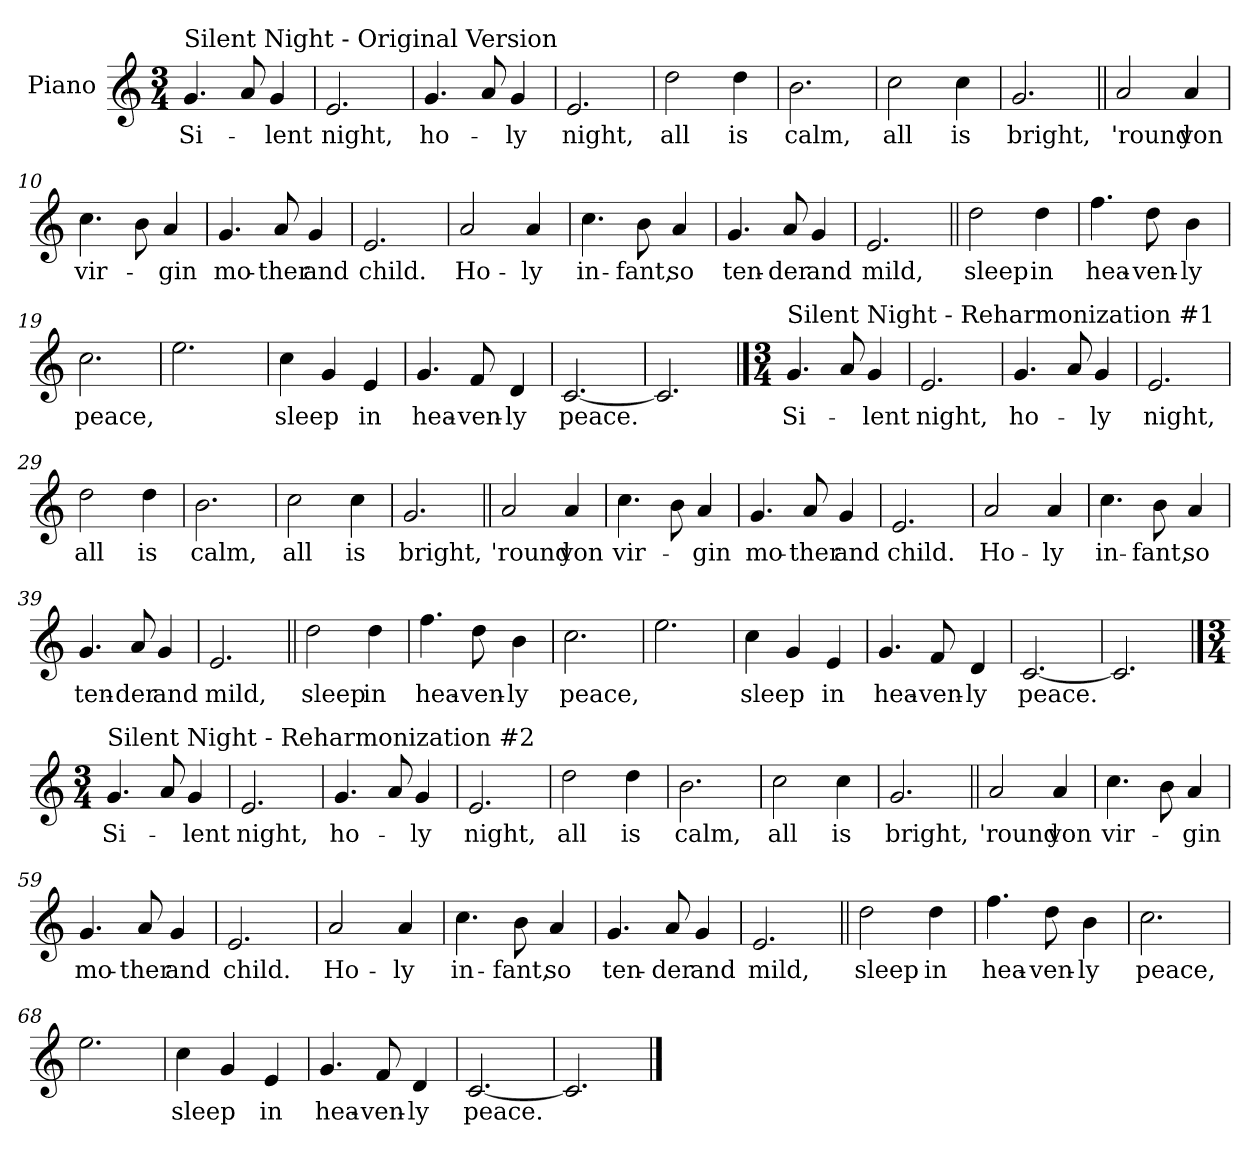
**kern	**text
*part1	*part1
*staff1	*staff1
*I"Piano	*
*I'Pno.	*
*clefG2	*
*k[]	*
*M3/4	*
=1	=1
!LO:TX:a:t=Silent Night - Original Version	!
!	!LO:LY:b
4.g/	Si-
8a/	.
!	!LO:LY:b
4g/	-lent
=2	=2
!	!LO:LY:b
2.e/	night,
=3	=3
!	!LO:LY:b
4.g/	ho-
8a/	.
!	!LO:LY:b
4g/	-ly
=4	=4
!	!LO:LY:b
2.e/	night,
=5	=5
!	!LO:LY:b
2dd\	all
!	!LO:LY:b
4dd\	is
=6	=6
!	!LO:LY:b
2.b\	calm,
=7	=7
!	!LO:LY:b
2cc\	all
!	!LO:LY:b
4cc\	is
=8	=8
!	!LO:LY:b
2.g/	bright,
!!LO:LB:g=z
=9||	=9||
!	!LO:LY:b
2a/	'round
!	!LO:LY:b
4a/	yon
=10	=10
!	!LO:LY:b
4.cc\	vir-
8b\	.
!	!LO:LY:b
4a/	-gin
=11	=11
!	!LO:LY:b
4.g/	mo-
!	!LO:LY:b
8a/	ther
!	!LO:LY:b
4g/	and
=12	=12
!	!LO:LY:b
2.e/	child.
=13	=13
!	!LO:LY:b
2a/	Ho-
!	!LO:LY:b
4a/	-ly
=14	=14
!	!LO:LY:b
4.cc\	in-
!	!LO:LY:b
8b\	-fant,
!	!LO:LY:b
4a/	so
=15	=15
!	!LO:LY:b
4.g/	ten-
!	!LO:LY:b
8a/	-der
!	!LO:LY:b
4g/	and
=16	=16
!	!LO:LY:b
2.e/	mild,
!!LO:LB:g=z
=17||	=17||
!	!LO:LY:b
2dd\	sleep
!	!LO:LY:b
4dd\	in
=18	=18
!	!LO:LY:b
4.ff\	hea-
!	!LO:LY:b
8dd\	-ven-
!	!LO:LY:b
4b\	-ly
=19	=19
!	!LO:LY:b
2.cc\	peace,
=20	=20
2.ee\	.
=21	=21
!	!LO:LY:b
4cc\	sleep
4g/	.
!	!LO:LY:b
4e/	in
=22	=22
!	!LO:LY:b
4.g/	hea-
!	!LO:LY:b
8f/	-ven-
!	!LO:LY:b
4d/	-ly
=23	=23
!	!LO:LY:b
[2.c/	peace.
=24	=24
2.c/]	.
!!LO:PB:g=z
==25	==25
*M3/4	*
!LO:TX:a:t=Silent Night - Reharmonization #1	!
!	!LO:LY:b
4.g/	Si-
8a/	.
!	!LO:LY:b
4g/	-lent
=26	=26
!	!LO:LY:b
2.e/	night,
=27	=27
!	!LO:LY:b
4.g/	ho-
8a/	.
!	!LO:LY:b
4g/	-ly
=28	=28
!	!LO:LY:b
2.e/	night,
=29	=29
!	!LO:LY:b
2dd\	all
!	!LO:LY:b
4dd\	is
=30	=30
!	!LO:LY:b
2.b\	calm,
=31	=31
!	!LO:LY:b
2cc\	all
!	!LO:LY:b
4cc\	is
=32	=32
!	!LO:LY:b
2.g/	bright,
!!LO:LB:g=z
=33||	=33||
!	!LO:LY:b
2a/	'round
!	!LO:LY:b
4a/	yon
=34	=34
!	!LO:LY:b
4.cc\	vir-
8b\	.
!	!LO:LY:b
4a/	-gin
=35	=35
!	!LO:LY:b
4.g/	mo-
!	!LO:LY:b
8a/	ther
!	!LO:LY:b
4g/	and
=36	=36
!	!LO:LY:b
2.e/	child.
=37	=37
!	!LO:LY:b
2a/	Ho-
!	!LO:LY:b
4a/	-ly
=38	=38
!	!LO:LY:b
4.cc\	in-
!	!LO:LY:b
8b\	-fant,
!	!LO:LY:b
4a/	so
=39	=39
!	!LO:LY:b
4.g/	ten-
!	!LO:LY:b
8a/	-der
!	!LO:LY:b
4g/	and
=40	=40
!	!LO:LY:b
2.e/	mild,
!!LO:LB:g=z
=41||	=41||
!	!LO:LY:b
2dd\	sleep
!	!LO:LY:b
4dd\	in
=42	=42
!	!LO:LY:b
4.ff\	hea-
!	!LO:LY:b
8dd\	-ven-
!	!LO:LY:b
4b\	-ly
=43	=43
!	!LO:LY:b
2.cc\	peace,
=44	=44
2.ee\	.
=45	=45
!	!LO:LY:b
4cc\	sleep
4g/	.
!	!LO:LY:b
4e/	in
=46	=46
!	!LO:LY:b
4.g/	hea-
!	!LO:LY:b
8f/	-ven-
!	!LO:LY:b
4d/	-ly
=47	=47
!	!LO:LY:b
[2.c/	peace.
=48	=48
2.c/]	.
!!LO:PB:g=z
==49	==49
*M3/4	*
!LO:TX:a:t=Silent Night - Reharmonization #2	!
!	!LO:LY:b
4.g/	Si-
8a/	.
!	!LO:LY:b
4g/	-lent
=50	=50
!	!LO:LY:b
2.e/	night,
=51	=51
!	!LO:LY:b
4.g/	ho-
8a/	.
!	!LO:LY:b
4g/	-ly
=52	=52
!	!LO:LY:b
2.e/	night,
=53	=53
!	!LO:LY:b
2dd\	all
!	!LO:LY:b
4dd\	is
=54	=54
!	!LO:LY:b
2.b\	calm,
=55	=55
!	!LO:LY:b
2cc\	all
!	!LO:LY:b
4cc\	is
=56	=56
!	!LO:LY:b
2.g/	bright,
!!LO:LB:g=z
=57||	=57||
!	!LO:LY:b
2a/	'round
!	!LO:LY:b
4a/	yon
=58	=58
!	!LO:LY:b
4.cc\	vir-
8b\	.
!	!LO:LY:b
4a/	-gin
=59	=59
!	!LO:LY:b
4.g/	mo-
!	!LO:LY:b
8a/	ther
!	!LO:LY:b
4g/	and
=60	=60
!	!LO:LY:b
2.e/	child.
=61	=61
!	!LO:LY:b
2a/	Ho-
!	!LO:LY:b
4a/	-ly
=62	=62
!	!LO:LY:b
4.cc\	in-
!	!LO:LY:b
8b\	-fant,
!	!LO:LY:b
4a/	so
=63	=63
!	!LO:LY:b
4.g/	ten-
!	!LO:LY:b
8a/	-der
!	!LO:LY:b
4g/	and
=64	=64
!	!LO:LY:b
2.e/	mild,
!!LO:LB:g=z
=65||	=65||
!	!LO:LY:b
2dd\	sleep
!	!LO:LY:b
4dd\	in
=66	=66
!	!LO:LY:b
4.ff\	hea-
!	!LO:LY:b
8dd\	-ven-
!	!LO:LY:b
4b\	-ly
=67	=67
!	!LO:LY:b
2.cc\	peace,
=68	=68
2.ee\	.
=69	=69
!	!LO:LY:b
4cc\	sleep
4g/	.
!	!LO:LY:b
4e/	in
=70	=70
!	!LO:LY:b
4.g/	hea-
!	!LO:LY:b
8f/	-ven-
!	!LO:LY:b
4d/	-ly
=71	=71
!	!LO:LY:b
[2.c/	peace.
=72	=72
2.c/]	.
==	==
*-	*-
